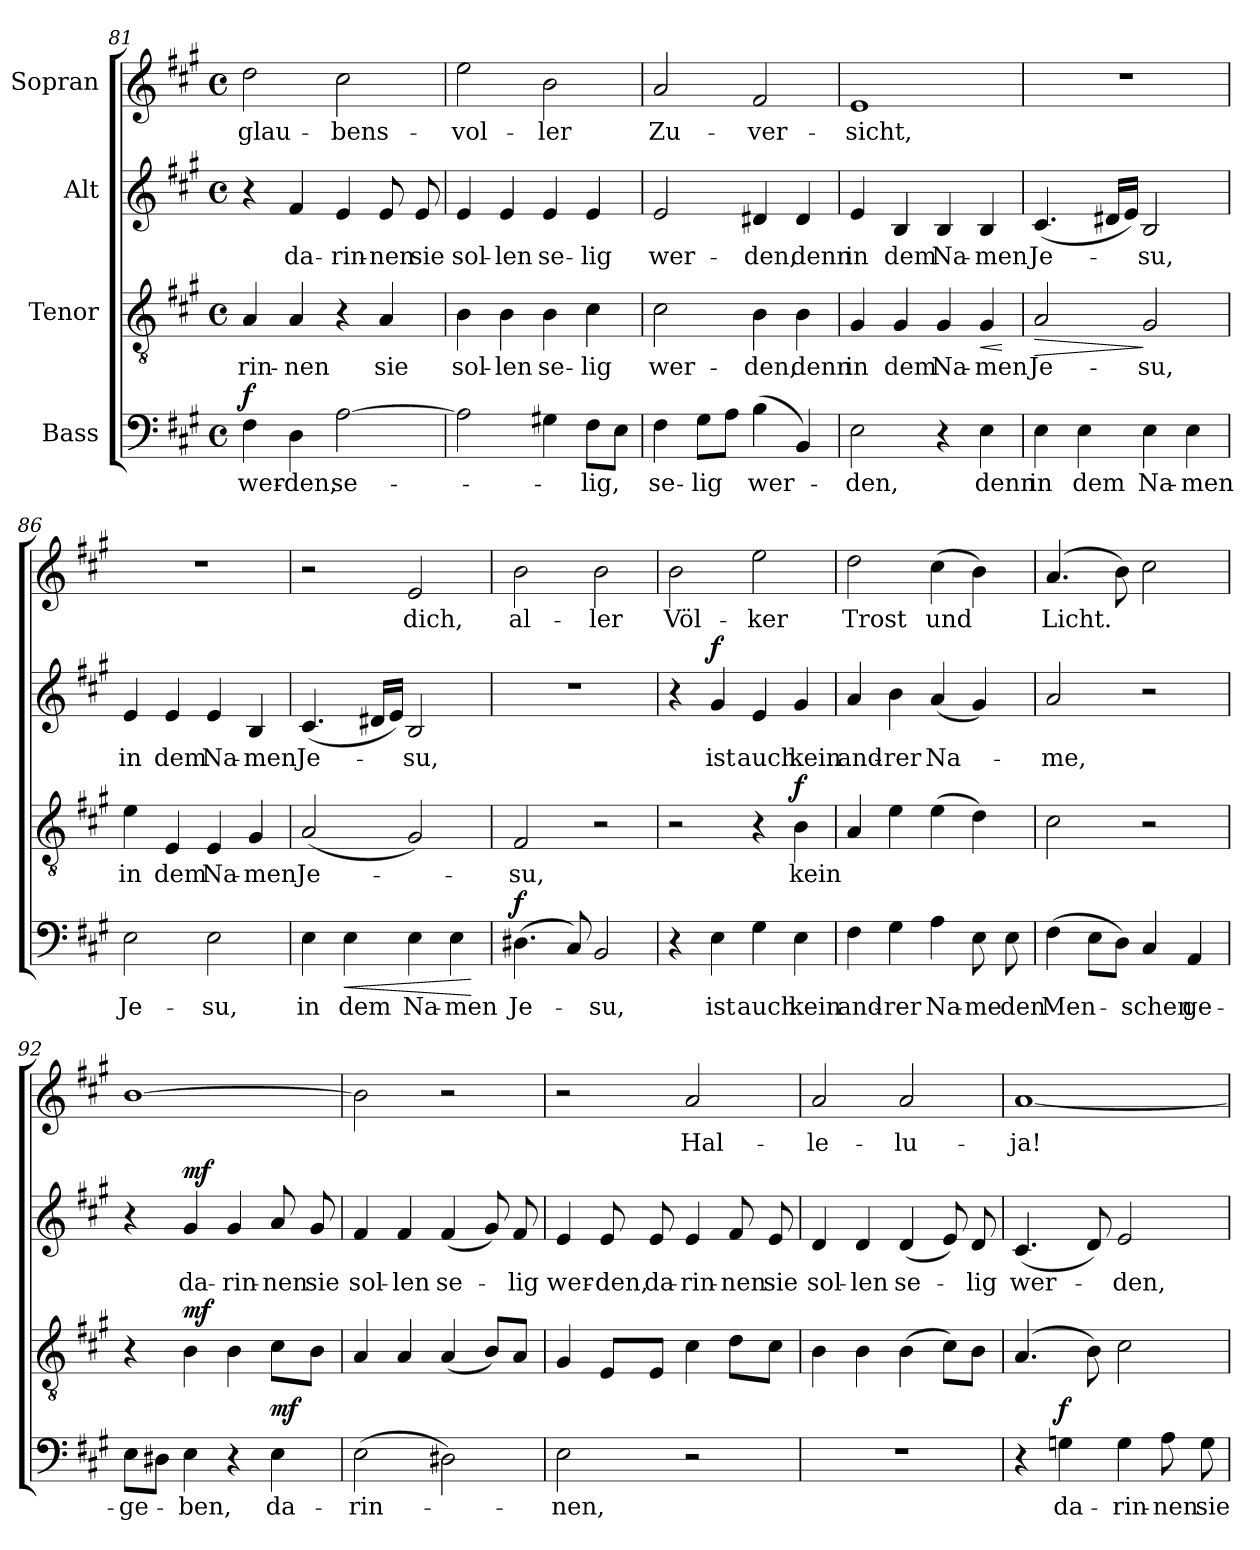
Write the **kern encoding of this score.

**kern	**text	**dynam	**kern	**text	**dynam	**kern	**text	**dynam	**kern	**text
*part4	*part4	*part4	*part3	*part3	*part3	*part2	*part2	*part2	*part1	*part1
*staff4	*staff4	*staff4	*staff3	*staff3	*staff3	*staff2	*staff2	*staff2	*staff1	*staff1
*I"Bass	*	*	*I"Tenor	*	*	*I"Alt	*	*	*I"Sopran	*
*clefF4	*	*	*clefGv2	*	*	*clefG2	*	*	*clefG2	*
*k[f#c#g#]	*	*	*k[f#c#g#]	*	*	*k[f#c#g#]	*	*	*k[f#c#g#]	*
*A:	*	*	*A:	*	*	*A:	*	*	*A:	*
*M4/4	*	*	*M4/4	*	*	*M4/4	*	*	*M4/4	*
*met(c)	*	*	*met(c)	*	*	*met(c)	*	*	*met(c)	*
=81	=81	=81	=81	=81	=81	=81	=81	=81	=81	=81
!	!	!LO:DY:a	!	!	!	!	!	!	!	!
4F#\	wer-	f	4A/	-rin-	.	4r	.	.	2dd\	glau-
4D\	-den,	.	4A/	-nen	.	4f#/	da-	.	.	.
[2A\	se-	.	4r	.	.	4e/	-rin-	.	2cc#\	-bens-
.	.	.	4A/	sie	.	8e/	-nen	.	.	.
.	.	.	.	.	.	8e/	sie	.	.	.
=82	=82	=82	=82	=82	=82	=82	=82	=82	=82	=82
2A\]	.	.	4B\	sol-	.	4e/	sol-	.	2ee\	-vol-
.	.	.	4B\	-len	.	4e/	-len	.	.	.
4G#X\	.	.	4B\	se-	.	4e/	se-	.	2b\	-ler
8F#\L	-lig,	.	4c#\	-lig	.	4e/	-lig	.	.	.
8E\J	.	.	.	.	.	.	.	.	.	.
=83	=83	=83	=83	=83	=83	=83	=83	=83	=83	=83
4F#\	se-	.	2c#\	wer-	.	2e/	wer-	.	2a/	Zu-
8G#\L	-lig	.	.	.	.	.	.	.	.	.
8A\J	.	.	.	.	.	.	.	.	.	.
(>4B\	wer-	.	4B\	-den,	.	4d#X/	-den,	.	2f#/	-ver-
4BB/)	.	.	4B\	denn	.	4d#/	denn	.	.	.
=84	=84	=84	=84	=84	=84	=84	=84	=84	=84	=84
2E\	-den,	.	4G#/	in	.	4e/	in	.	1e	-sicht,
.	.	.	4G#/	dem	.	4B/	dem	.	.	.
4r	.	.	4G#/	Na-	.	4B/	Na-	.	.	.
!	!	!	!	!	!LO:HP:b	!	!	!	!	!
4E\	denn	.	4G#/	-men	<	4B/	-men	.	.	.
.	.	.	.	.	[	.	.	.	.	.
!!LO:PB:g=z
=85	=85	=85	=85	=85	=85	=85	=85	=85	=85	=85
!	!	!	!	!	!LO:HP:b	!	!	!	!	!
4E\	in	.	2A/	Je-	>	(>4.c#/	Je-	.	1r	.
4E\	dem	.	.	.	.	.	.	.	.	.
.	.	.	.	.	.	16d#X/LL	.	.	.	.
.	.	.	.	.	.	16e/JJ)	.	.	.	.
4E\	Na-	.	2G#/	-su,	]	2B/	-su,	.	.	.
4E\	-men	.	.	.	.	.	.	.	.	.
=86	=86	=86	=86	=86	=86	=86	=86	=86	=86	=86
2E\	Je-	.	4e\	in	.	4e/	in	.	1r	.
.	.	.	4E/	dem	.	4e/	dem	.	.	.
2E\	-su,	.	4E/	Na-	.	4e/	Na-	.	.	.
.	.	.	4G#/	-men	.	4B/	-men	.	.	.
=87	=87	=87	=87	=87	=87	=87	=87	=87	=87	=87
4E\	in	.	(2A/	Je-	.	(>4.c#/	Je-	.	2r	.
!	!	!LO:HP:b	!	!	!	!	!	!	!	!
4E\	dem	<	.	.	.	.	.	.	.	.
.	.	.	.	.	.	16d#X/LL	.	.	.	.
.	.	.	.	.	.	16e/JJ)	.	.	.	.
4E\	Na-	.	2G#/)	.	.	2B/	-su,	.	2e/	dich,
4E\	-men	.	.	.	.	.	.	.	.	.
.	.	[	.	.	.	.	.	.	.	.
=88	=88	=88	=88	=88	=88	=88	=88	=88	=88	=88
!	!	!LO:DY:a	!	!	!	!	!	!	!	!
(>4.D#X\	Je-	f	2F#/	-su,	.	1r	.	.	2b\	al-
8C#/)	.	.	.	.	.	.	.	.	.	.
2BB/	-su,	.	2r	.	.	.	.	.	2b\	-ler
=89	=89	=89	=89	=89	=89	=89	=89	=89	=89	=89
4r	.	.	2r	.	.	4r	.	.	2b\	Völ-
!	!	!	!	!	!	!	!	!LO:DY:a	!	!
4E\	ist	.	.	.	.	4g#/	ist	f	.	.
4G#\	auch	.	4r	.	.	4e/	auch	.	2ee\	-ker
!	!	!	!	!	!LO:DY:a	!	!	!	!	!
4E\	kein	.	4B\	kein	f	4g#/	kein	.	.	.
!!LO:LB:g=z
=90	=90	=90	=90	=90	=90	=90	=90	=90	=90	=90
4F#\	and-	.	4A/	.	.	4a/	and-	.	2dd\	Trost
4G#\	-rer	.	4e\	.	.	4b\	-rer	.	.	.
4A\	Na-	.	(>4e\	.	.	(4a/	Na-	.	(>4cc#\	und
8E\	-me	.	4d\)	.	.	4g#/)	.	.	4b\)	.
8E\	den	.	.	.	.	.	.	.	.	.
=91	=91	=91	=91	=91	=91	=91	=91	=91	=91	=91
(>4F#\	Men-	.	2c#\	.	.	2a/	-me,	.	(>4.a/	Licht.
8E\L	.	.	.	.	.	.	.	.	.	.
8D\J)	.	.	.	.	.	.	.	.	8b\)	.
4C#/	-schen	.	2r	.	.	2r	.	.	2cc#\	.
4AA/	ge-	.	.	.	.	.	.	.	.	.
=92	=92	=92	=92	=92	=92	=92	=92	=92	=92	=92
8E\L	-ge-	.	4r	.	.	4r	.	.	[1b	.
8D#X\J	.	.	.	.	.	.	.	.	.	.
!	!	!	!	!	!LO:DY:a	!	!	!LO:DY:a	!	!
4E\	-ben,	.	4B\	.	mf	4g#/	da-	mf	.	.
4r	.	.	4B\	.	.	4g#/	-rin-	.	.	.
!	!	!LO:DY:a	!	!	!	!	!	!	!	!
4E\	da-	mf	8c#\L	.	.	8a/	-nen	.	.	.
.	.	.	8B\J	.	.	8g#/	sie	.	.	.
=93	=93	=93	=93	=93	=93	=93	=93	=93	=93	=93
(>2E\	-rin-	.	4A/	.	.	4f#/	sol-	.	2b\]	.
.	.	.	4A/	.	.	4f#/	-len	.	.	.
2D#X\)	.	.	(>4A/	.	.	(4f#/	se-	.	2r	.
.	.	.	8B/L)	.	.	8g#/)	.	.	.	.
.	.	.	8A/J	.	.	8f#/	-lig	.	.	.
=94	=94	=94	=94	=94	=94	=94	=94	=94	=94	=94
2E\	-nen,	.	4G#/	.	.	4e/	wer-	.	2r	.
.	.	.	8E/L	.	.	8e/	-den,	.	.	.
.	.	.	8E/J	.	.	8e/	da-	.	.	.
2r	.	.	4c#\	.	.	4e/	-rin-	.	2a/	Hal-
.	.	.	8d\L	.	.	8f#/	-nen	.	.	.
.	.	.	8c#\J	.	.	8e/	sie	.	.	.
!!LO:LB:g=z
=95	=95	=95	=95	=95	=95	=95	=95	=95	=95	=95
1r	.	.	4B\	.	.	4d/	sol-	.	2a/	-le-
.	.	.	4B\	.	.	4d/	-len	.	.	.
.	.	.	(>4B\	.	.	(>4d/	se-	.	2a/	-lu-
.	.	.	8c#\L)	.	.	8e/)	.	.	.	.
.	.	.	8B\J	.	.	8d/	-lig	.	.	.
=96	=96	=96	=96	=96	=96	=96	=96	=96	=96	=96
4r	.	.	(>4.A/	.	.	(>4.c#/	wer-	.	[1a	-ja!
!	!	!LO:DY:a	!	!	!	!	!	!	!	!
4Gn\	da-	f	.	.	.	.	.	.	.	.
.	.	.	8B\)	.	.	8d/)	.	.	.	.
4G\	-rin-	.	2c#\	.	.	2e/	-den,	.	.	.
8A\	-nen	.	.	.	.	.	.	.	.	.
8G\	sie	.	.	.	.	.	.	.	.	.
=	=	=	=	=	=	=	=	=	=	=
*-	*-	*-	*-	*-	*-	*-	*-	*-	*-	*-
